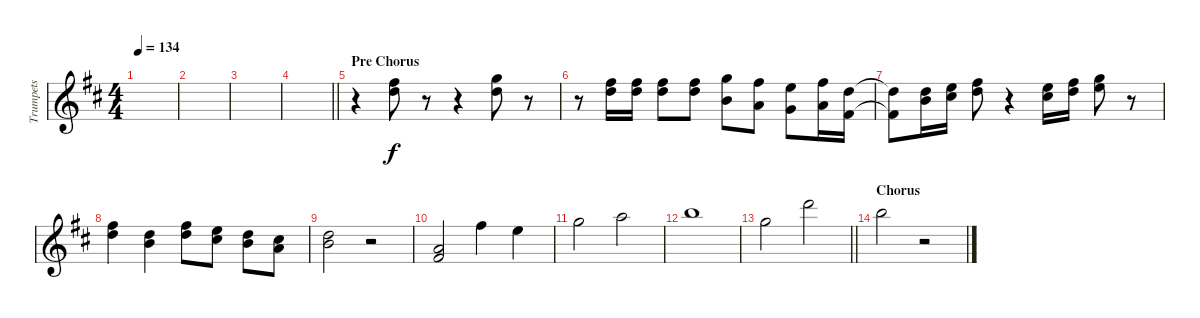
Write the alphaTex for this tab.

\track ("Trumpets" "Trumpets") {instrument trumpet}
\staff {score}
\tuning (E4 B3 G3 D3 A2 E2) {hide}
\ts (4 4)
\tempo 134
\clef g2
\ks bminor
|
|
|
\barLineRight lightlight
|
\section ("" "Pre Chorus")
r.4 (14.1 15.2).8 r.8 r.4 (15.1 15.2).8 r.8 |
r.8 (14.1 15.2).16 (14.1 15.2).16 (14.1 15.2).8 (14.1 15.2).8 (15.1 12.2).8 (14.1 10.2).8 (12.1 12.3).8 (14.1 14.3).16 (2.1 15.2).16 |
(2.1{t} 15.2{t}).8 (7.1 15.2).16 (12.1 14.2).16 (14.1 15.2).8 r.4 (12.1 14.2).16 (14.1 15.2).16 (15.1 17.2).8 r.8 |
(14.1 15.2).4 (15.2 16.3).4 (14.1 15.2).8 (12.1 14.2).8 (15.2 16.3).8 (14.2 14.3).8 |
(15.2 16.3).2 r.2 |
(5.1 7.2).2 14.1.4 12.1.4 |
15.1.2 17.1.2 |
19.1.1 |
\barLineRight lightlight
20.2.2 22.1.2 |
\section ("" "Chorus")
19.1.2 r.2
